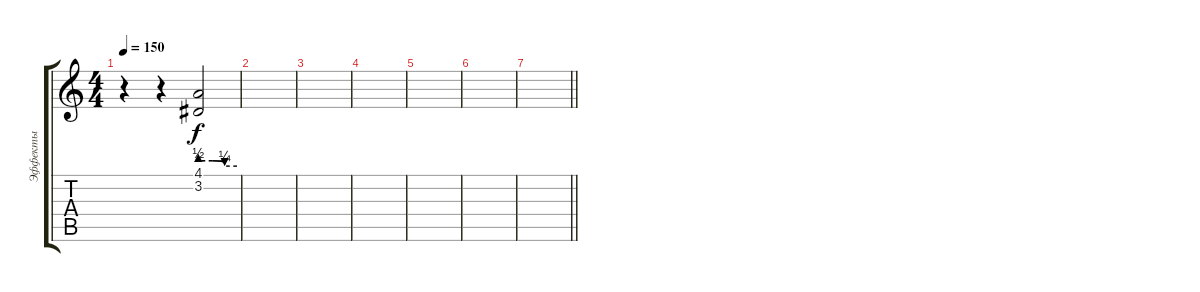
\track ("Эффекты" "Эффекты") {instrument pad7halo}
\staff {score tabs}
\tuning (E4 B3 G3 D3 A2 E2) {hide}
\ts (4 4)
\tempo 150
\clef g2
\ks c
r.4{dy f} r.4 (4.1{be (custom 0 2 20 2 40 1 60 1)} 3.2{be (custom 0 2 20 2 40 1 60 1)}).2 |
|
|
|
|
|
\barLineRight lightlight
